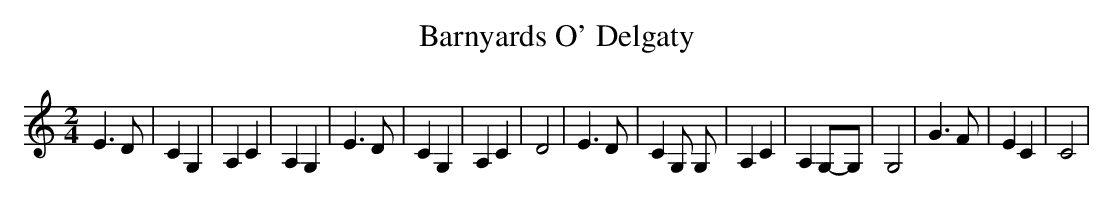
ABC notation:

X:1
T:Barnyards O' Delgaty
M:2/4
L:1/4
K:C
 E3/2 D/2| C G,| A, C| A, G,| E3/2 D/2| C G,| A, C| D2| E3/2 D/2| C G,/2 G,/2|\
 A, C| A,G,/2-G,/2| G,2| G3/2 F/2| E C| C2|
